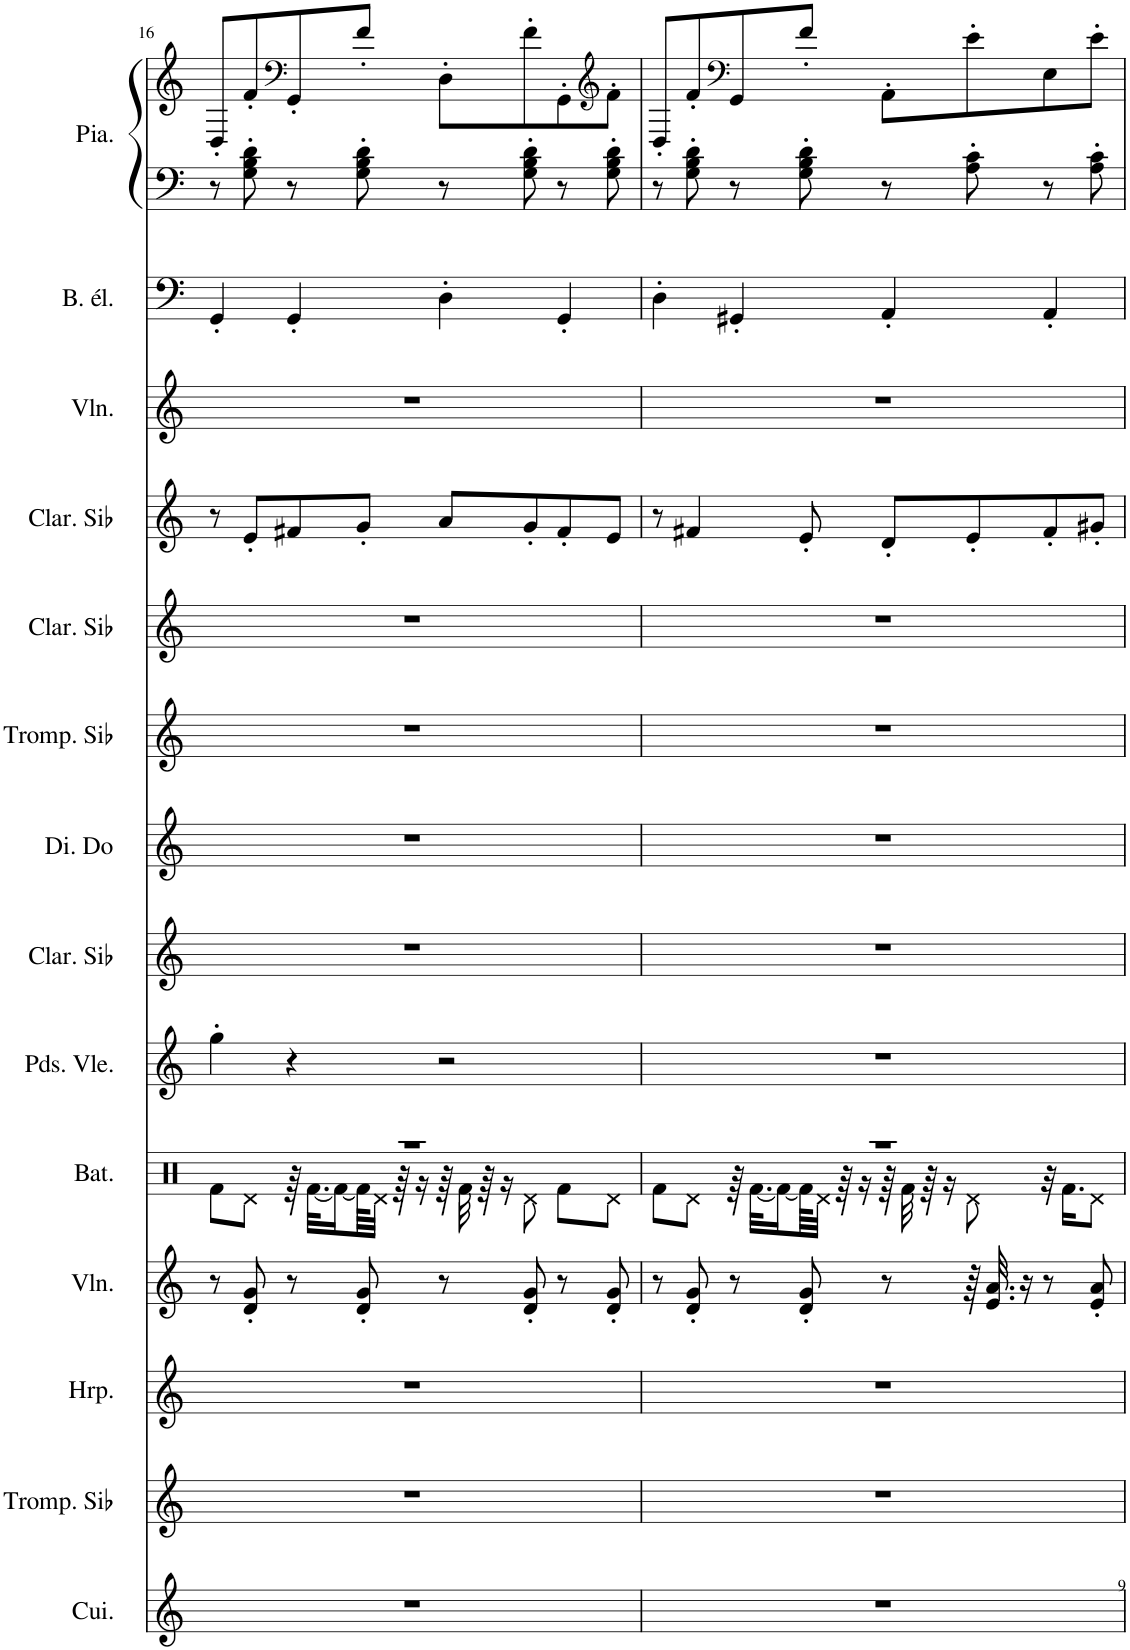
**kern	**kern	**kern	**kern	**kern	**kern	**kern	**kern	**kern	**kern	**kern	**kern	**kern	**kern	**kern
*part14	*part13	*part12	*part11	*part10	*part9	*part8	*part7	*part6	*part5	*part4	*part3	*part2	*part1	*part1
*staff15	*staff14	*staff13	*staff12	*staff11	*staff10	*staff9	*staff8	*staff7	*staff6	*staff5	*staff4	*staff3	*staff2	*staff1
*I"Cuivres, Brass Section	*I"Trompette en Sib, Muted Trumpet	*I"Harpe, Orchestral Harp	*I"Violon, Pizzicato Strings	*I"Batterie, Drums	*I"Pardessus de viole, Violin	*I"Clarinette en Sib, Clarinet Pipe	*I"Dizi en Do, Piccolo	*I"Trompette en Sib, Trumpet	*I"Clarinette en Sib, Clarinet Pipe	*I"Clarinette en Sib, Clarinet Pipe	*I"Violon, Tremolo Strings	*I"Basse électrique, Electric Bass (finger)	*I"Piano, Bright Acoustic Piano	*
*I'Cui.	*I'Tromp. Sib	*I'Hrp.	*I'Vln.	*I'Bat.	*I'Pds. Vle.	*I'Clar. Sib	*I'Di. Do	*I'Tromp. Sib	*I'Clar. Sib	*I'Clar. Sib	*I'Vln.	*I'B. él.	*I'Pia.	*
!!LO:PB:g=z
*clefG2	*clefG2	*clefG2	*clefG2	*clefX	*clefG2	*clefG2	*clefG2	*clefG2	*clefG2	*clefG2	*clefG2	*clefF4	*clefF4	*clefG2
*	*Trd1c2	*	*	*	*	*Trd1c2	*Trd-7c-12	*Trd1c2	*Trd1c2	*Trd1c2	*	*Trd7c12	*	*
*k[]	*k[]	*k[]	*k[]	*k[]	*k[]	*k[]	*k[]	*k[]	*k[]	*k[]	*k[]	*k[]	*k[]	*k[]
*M4/4	*M4/4	*M4/4	*M4/4	*M4/4	*M4/4	*M4/4	*M4/4	*M4/4	*M4/4	*M4/4	*M4/4	*M4/4	*M4/4	*M4/4
=16	=16	=16	=16	=16	=16	=16	=16	=16	=16	=16	=16	=16	=16	=16
*	*	*	*	*^	*	*	*	*	*	*	*	*	*	*
1r	1r	1r	8r	1r	8Rf\L	4gg'\	1r	1r	1r	1r	8r	1r	4GG'/	8r	8D'/L
.	.	.	8d/' 8g/'	.	8Rd\J	.	.	.	.	.	8e'/L	.	.	8G\' 8B\' 8d\'	8f'/
*	*	*	*	*	*	*	*	*	*	*	*	*	*	*	*clefF4
.	.	.	8r	.	64r	4r	.	.	.	.	8f#X/	.	4GG'/	8r	8GG'/
.	.	.	.	.	[32.Rf\KLL	.	.	.	.	.	.	.	.	.	.
.	.	.	.	.	16Rf\_	.	.	.	.	.	.	.	.	.	.
.	.	.	8d/' 8g/'	.	64Rf\KL]	.	.	.	.	.	8g'/J	.	.	8G\' 8B\' 8d\'	8f'/J
.	.	.	.	.	32Rd\JJJ	.	.	.	.	.	.	.	.	.	.
.	.	.	.	.	64r	.	.	.	.	.	.	.	.	.	.
.	.	.	.	.	16r	.	.	.	.	.	.	.	.	.	.
.	.	.	8r	.	64r	2r	.	.	.	.	8a/L	.	4D'\	8r	8D'\L
.	.	.	.	.	32Rf\	.	.	.	.	.	.	.	.	.	.
.	.	.	.	.	64r	.	.	.	.	.	.	.	.	.	.
.	.	.	.	.	16r	.	.	.	.	.	.	.	.	.	.
.	.	.	8d/' 8g/'	.	8Rd\	.	.	.	.	.	8g'/	.	.	8G\' 8B\' 8d\'	8f'\
.	.	.	8r	.	8Rf\L	.	.	.	.	.	8f#'/	.	4GG'/	8r	8GG'\
*	*	*	*	*	*	*	*	*	*	*	*	*	*	*	*clefG2
.	.	.	8d/' 8g/'	.	8Rd\J	.	.	.	.	.	8e/J	.	.	8G\' 8B\' 8d\'	8f'\J
=17	=17	=17	=17	=17	=17	=17	=17	=17	=17	=17	=17	=17	=17	=17	=17
1r	1r	1r	8r	1r	8Rf\L	1r	1r	1r	1r	1r	8r	1r	4D'\	8r	8D'/L
.	.	.	8d/' 8g/'	.	8Rd\J	.	.	.	.	.	4f#X/	.	.	8G\' 8B\' 8d\'	8f'/
*	*	*	*	*	*	*	*	*	*	*	*	*	*	*	*clefF4
.	.	.	8r	.	64r	.	.	.	.	.	.	.	4GG#X'/	8r	8GG/
.	.	.	.	.	[32.Rf\KLL	.	.	.	.	.	.	.	.	.	.
.	.	.	.	.	16Rf\_	.	.	.	.	.	.	.	.	.	.
.	.	.	8d/' 8g/'	.	64Rf\KL]	.	.	.	.	.	8e'/	.	.	8G\' 8B\' 8d\'	8f'/J
.	.	.	.	.	32Rd\JJJ	.	.	.	.	.	.	.	.	.	.
.	.	.	.	.	64r	.	.	.	.	.	.	.	.	.	.
.	.	.	.	.	16r	.	.	.	.	.	.	.	.	.	.
.	.	.	8r	.	64r	.	.	.	.	.	8d'/L	.	4AA'/	8r	8AA'\L
.	.	.	.	.	32Rf\	.	.	.	.	.	.	.	.	.	.
.	.	.	.	.	64r	.	.	.	.	.	.	.	.	.	.
.	.	.	.	.	16r	.	.	.	.	.	.	.	.	.	.
.	.	.	64r	.	8Rd\	.	.	.	.	.	8e'/	.	.	8A\' 8c\'	8e'\
.	.	.	32.e/ 32.a/	.	.	.	.	.	.	.	.	.	.	.	.
.	.	.	16r	.	.	.	.	.	.	.	.	.	.	.	.
.	.	.	8r	.	32r	.	.	.	.	.	8f#'/	.	4AA'/	8r	8E\
.	.	.	.	.	16.Rf\KL	.	.	.	.	.	.	.	.	.	.
.	.	.	8e/' 8a/'	.	8Rd\J	.	.	.	.	.	8g#X'/J	.	.	8A\' 8c\'	8e'\J
*	*	*	*	*v	*v	*	*	*	*	*	*	*	*	*	*
=	=	=	=	=	=	=	=	=	=	=	=	=	=	=
*-	*-	*-	*-	*-	*-	*-	*-	*-	*-	*-	*-	*-	*-	*-
